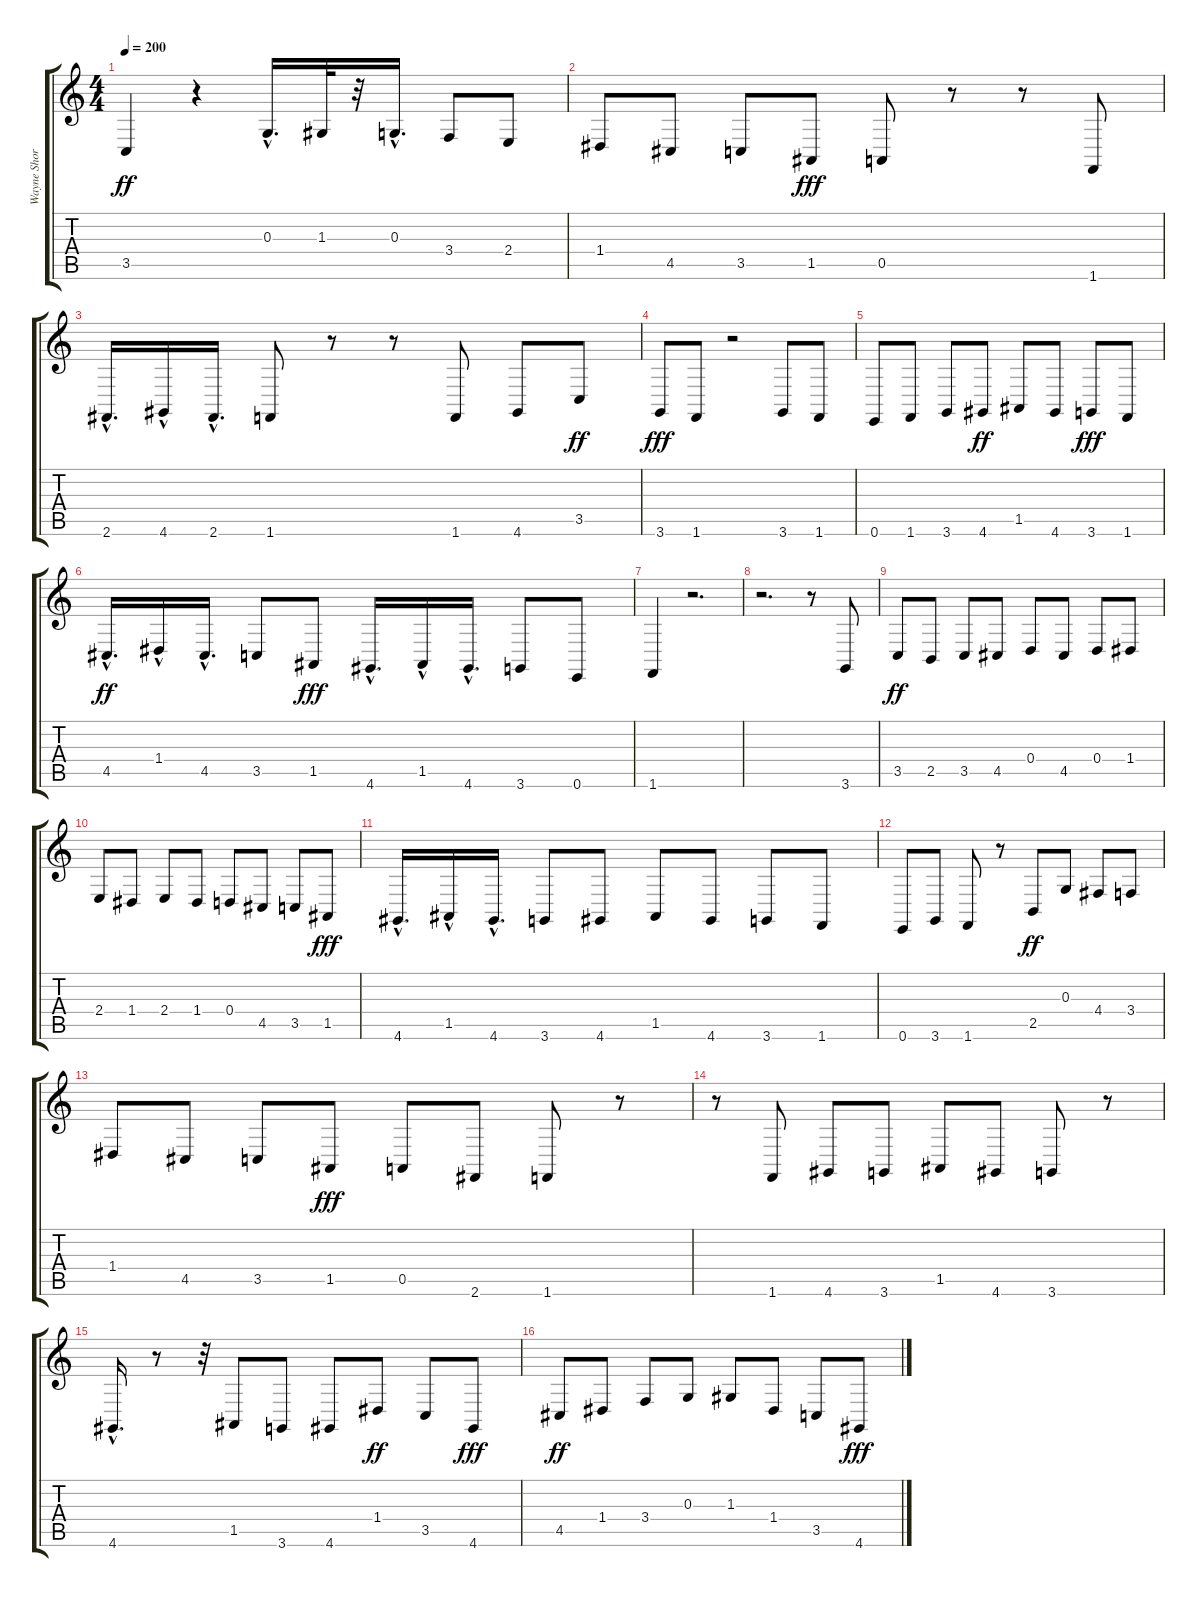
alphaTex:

\track ("Wayne Shorter" "Wayne Shor") {instrument tenorsax}
\staff {score tabs}
\tuning (E4 B3 G3 D3 A2 E2) {hide}
\ts (4 4)
\tempo 200
\clef g2
\ks c
3.5.4{dy ff} r.4 0.3{hac}.16{d} 1.3.32 r.32 0.3{hac}.16{d} 3.4.8 2.4.8 |
1.4.8 4.5.8 3.5.8 1.5.8{dy fff} 0.5.8 r.8 r.8 1.6.8 |
2.6{hac}.16{d} 4.6{hac}.16 2.6{hac}.16{d} 1.6.8 r.8 r.8 1.6.8 4.6.8 3.5.8{dy ff} |
3.6.8{dy fff} 1.6.8 r.2 3.6.8 1.6.8 |
0.6.8 1.6.8 3.6.8 4.6.8{dy ff} 1.5.8 4.6.8 3.6.8{dy fff} 1.6.8 |
4.5{hac}.16{d dy ff} 1.4{hac}.16 4.5{hac}.16{d} 3.5.8 1.5.8{dy fff} 4.6{hac}.16{d} 1.5{hac}.16 4.6{hac}.16{d} 3.6.8 0.6.8 |
1.6.4 r.2{d} |
r.2{d} r.8 3.6.8 |
3.5.8{dy ff} 2.5.8 3.5.8 4.5.8 0.4.8 4.5.8 0.4.8 1.4.8 |
2.4.8 1.4.8 2.4.8 1.4.8 0.4.8 4.5.8 3.5.8 1.5.8{dy fff} |
4.6{hac}.16{d} 1.5{hac}.16 4.6{hac}.16{d} 3.6.8 4.6.8 1.5.8 4.6.8 3.6.8 1.6.8 |
0.6.8 3.6.8 1.6.8 r.8 2.5.8{dy ff} 0.3.8 4.4.8 3.4.8 |
1.4.8 4.5.8 3.5.8 1.5.8{dy fff} 0.5.8 2.6.8 1.6.8 r.8 |
r.8 1.6.8 4.6.8 3.6.8 1.5.8 4.6.8 3.6.8 r.8 |
4.6{hac}.16{d} r.8 r.32 1.5.8 3.6.8 4.6.8 1.4.8{dy ff} 3.5.8 4.6.8{dy fff} |
4.5.8{dy ff} 1.4.8 3.4.8 0.3.8 1.3.8 1.4.8 3.5.8 4.6.8{dy fff}
